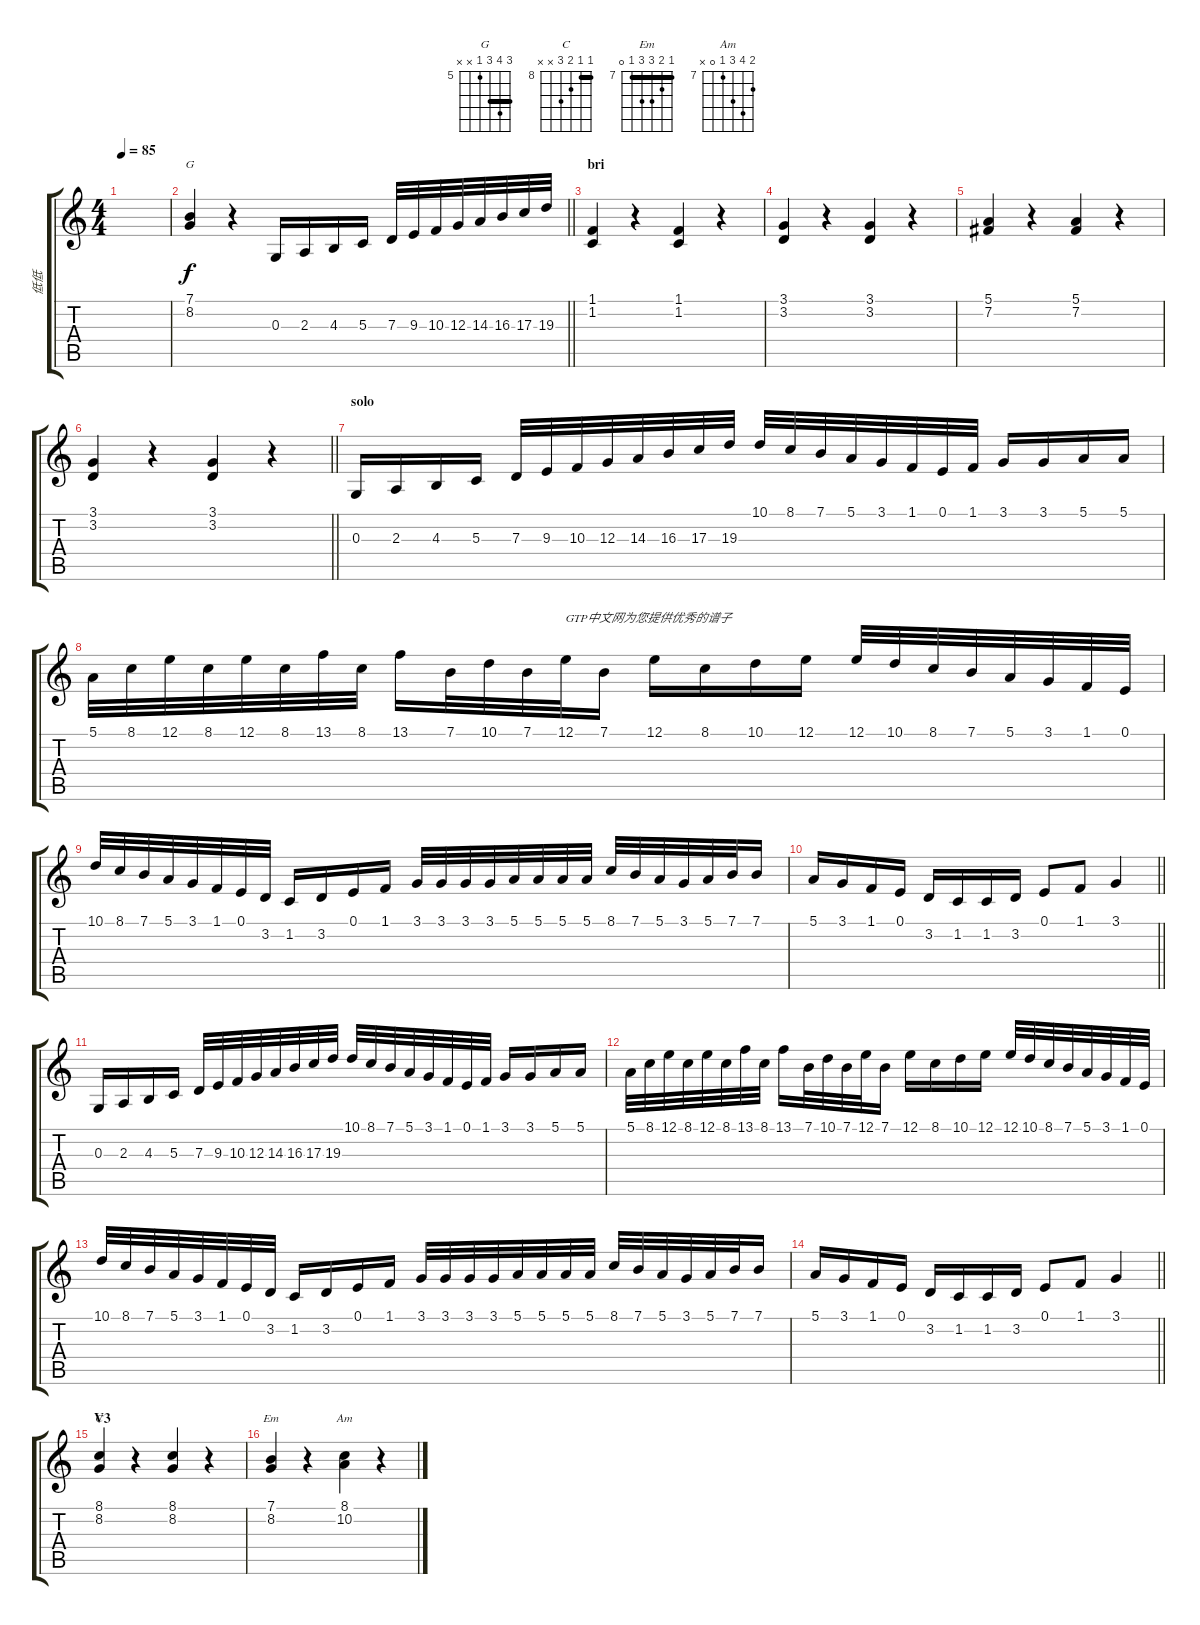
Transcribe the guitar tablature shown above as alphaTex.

\track ("低低" "低低") {instrument clarinet}
\staff {score tabs}
\tuning (E4 B3 G3 D3 A2 E2) {hide}
\chord ("G" 7 8 7 5 x x) {firstfret 5 barre 7}
\chord ("C" 8 8 9 10 x x) {firstfret 8 barre 8}
\chord ("Em" 7 8 9 9 7 0) {firstfret 7 barre 7}
\chord ("Am" 8 10 9 7 0 x) {firstfret 7}
\ts (4 4)
\tempo 85
\clef g2
\ks c
|
\barLineRight lightlight
(7.1 8.2).4{ch "G"} r.4 0.3.16 2.3.16 4.3.16 5.3.16 7.3.32 9.3.32 10.3.32 12.3.32 14.3.32 16.3.32 17.3.32 19.3.32 |
\section ("" "bri ")
(1.1 1.2).4 r.4 (1.1 1.2).4 r.4 |
(3.1 3.2).4 r.4 (3.1 3.2).4 r.4 |
(5.1 7.2).4 r.4 (5.1 7.2).4 r.4 |
\barLineRight lightlight
(3.1 3.2).4 r.4 (3.1 3.2).4 r.4 |
\section ("" "solo ")
0.3.16 2.3.16 4.3.16 5.3.16 7.3.32 9.3.32 10.3.32 12.3.32 14.3.32 16.3.32 17.3.32 19.3.32 10.1.32 8.1.32 7.1.32 5.1.32 3.1.32 1.1.32 0.1.32 1.1.32 3.1.16 3.1.16 5.1.16 5.1.16 |
5.1.32 8.1.32 12.1.32 8.1.32 12.1.32 8.1.32 13.1.32 8.1.32 13.1.16 7.1.32 10.1.32 7.1.32 12.1.32{txt "GTP中文网为您提供优秀的谱子"} 7.1.16 12.1.16 8.1.16 10.1.16 12.1.16 12.1.32 10.1.32 8.1.32 7.1.32 5.1.32 3.1.32 1.1.32 0.1.32 |
10.1.32 8.1.32 7.1.32 5.1.32 3.1.32 1.1.32 0.1.32 3.2.32 1.2.16 3.2.16 0.1.16 1.1.16 3.1.32 3.1.32 3.1.32 3.1.32 5.1.32 5.1.32 5.1.32 5.1.32 8.1.32 7.1.32 5.1.32 3.1.32 5.1.32 7.1.32 7.1.16 |
\barLineRight lightlight
5.1.16 3.1.16 1.1.16 0.1.16 3.2.16 1.2.16 1.2.16 3.2.16 0.1.8 1.1.8 3.1.4 |
0.3.16 2.3.16 4.3.16 5.3.16 7.3.32 9.3.32 10.3.32 12.3.32 14.3.32 16.3.32 17.3.32 19.3.32 10.1.32 8.1.32 7.1.32 5.1.32 3.1.32 1.1.32 0.1.32 1.1.32 3.1.16 3.1.16 5.1.16 5.1.16 |
5.1.32 8.1.32 12.1.32 8.1.32 12.1.32 8.1.32 13.1.32 8.1.32 13.1.16 7.1.32 10.1.32 7.1.32 12.1.32 7.1.16 12.1.16 8.1.16 10.1.16 12.1.16 12.1.32 10.1.32 8.1.32 7.1.32 5.1.32 3.1.32 1.1.32 0.1.32 |
10.1.32 8.1.32 7.1.32 5.1.32 3.1.32 1.1.32 0.1.32 3.2.32 1.2.16 3.2.16 0.1.16 1.1.16 3.1.32 3.1.32 3.1.32 3.1.32 5.1.32 5.1.32 5.1.32 5.1.32 8.1.32 7.1.32 5.1.32 3.1.32 5.1.32 7.1.32 7.1.16 |
\barLineRight lightlight
5.1.16 3.1.16 1.1.16 0.1.16 3.2.16 1.2.16 1.2.16 3.2.16 0.1.8 1.1.8 3.1.4 |
\section ("" "V3")
(8.1 8.2).4{ch "C"} r.4 (8.1 8.2).4 r.4 |
(7.1 8.2).4{ch "Em"} r.4 (8.1 10.2).4{ch "Am"} r.4
